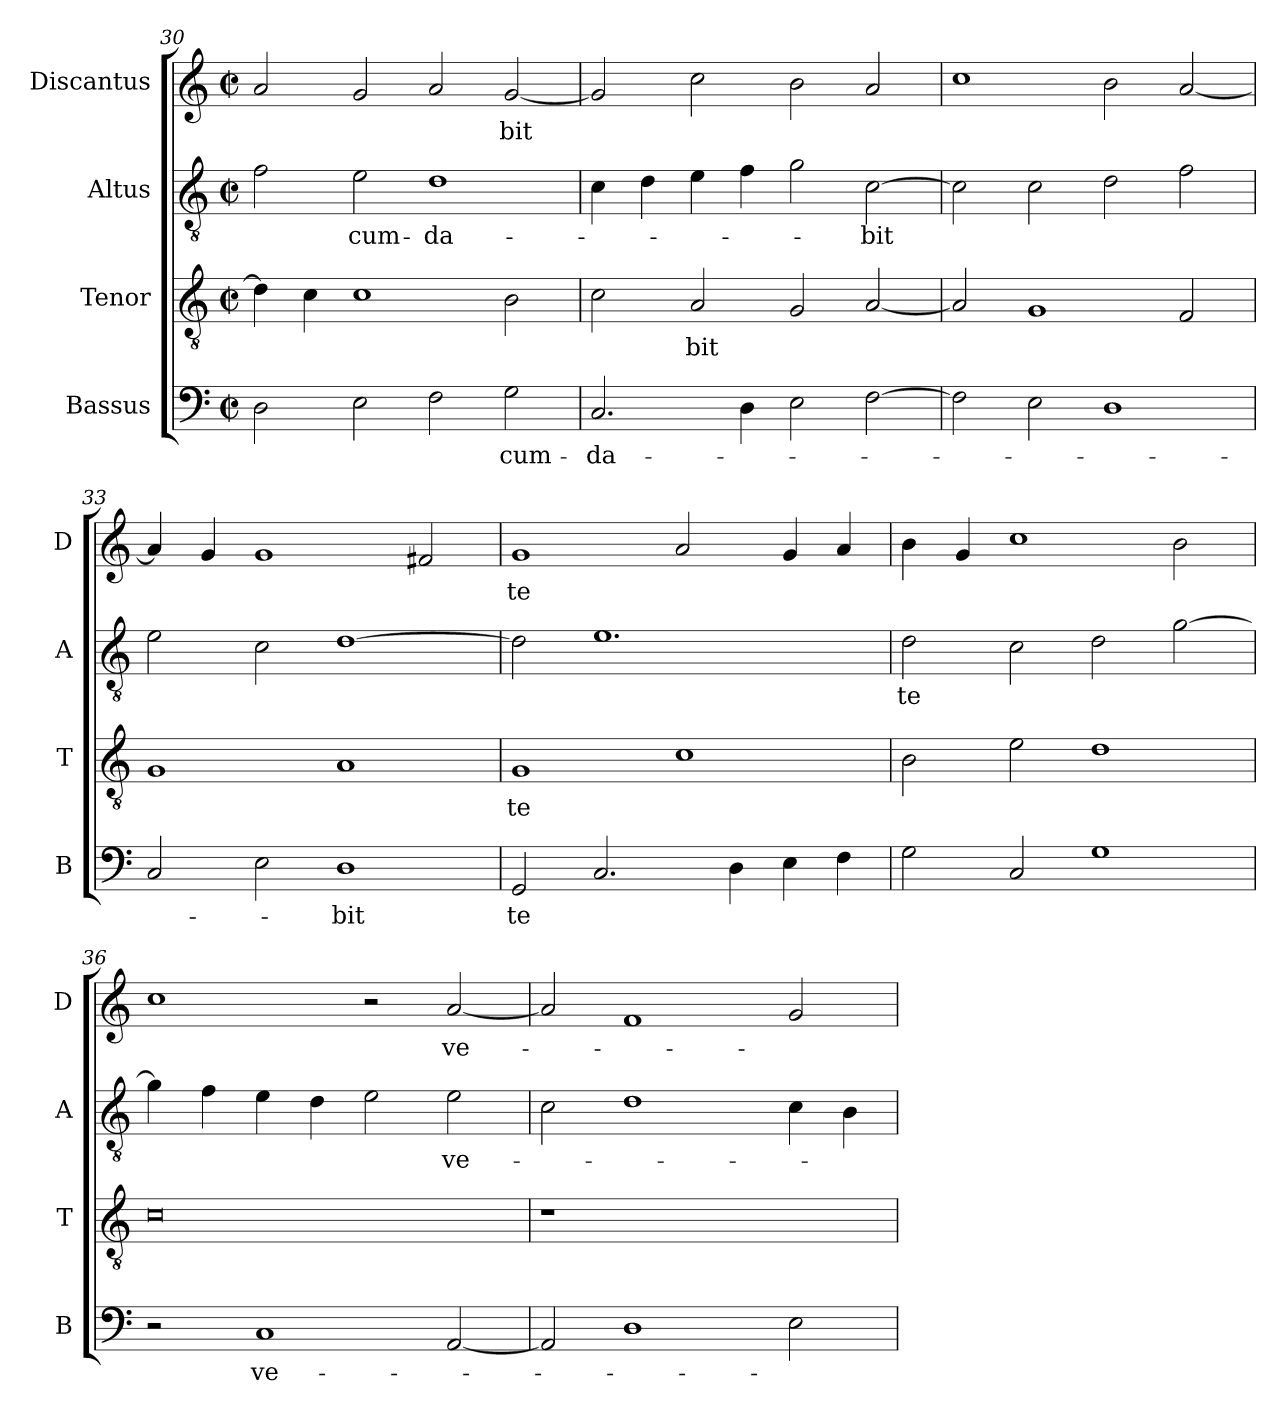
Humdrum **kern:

**kern	**text	**kern	**text	**kern	**text	**kern	**text
*part4	*part4	*part3	*part3	*part2	*part2	*part1	*part1
*staff4	*staff4	*staff3	*staff3	*staff2	*staff2	*staff1	*staff1
*I"Bassus	*	*I"Tenor	*	*I"Altus	*	*I"Discantus	*
*I'B	*	*I'T	*	*I'A	*	*I'D	*
*clefF4	*	*clefGv2	*	*clefGv2	*	*clefG2	*
*k[]	*	*k[]	*	*k[]	*	*k[]	*
*C:	*	*C:	*	*C:	*	*C:	*
*M2/2	*	*M2/2	*	*M2/2	*	*M2/2	*
*met(c|)	*	*met(c|)	*	*met(c|)	*	*met(c|)	*
=30	=30	=30	=30	=30	=30	=30	=30
2D\	.	4d\]	.	2f\	.	2a/	.
.	.	4c\	.	.	.	.	.
!	!	!	!	!	!LO:LY:b	!	!
2E\	.	1c	.	2e\	-cum-	2g/	.
!	!	!	!	!	!LO:LY:b	!	!
2F\	.	.	.	1d	-da-	2a/	.
!	!LO:LY:b	!	!	!	!	!	!LO:LY:b
2G\	-cum-	2B\	.	.	.	[2g/	-bit
!!LO:PB:g=z
=31	=31	=31	=31	=31	=31	=31	=31
!	!LO:LY:b	!	!	!	!	!	!
2.C/	-da-	2c\	.	4c\	.	2g/]	.
.	.	.	.	4d\	.	.	.
!	!	!	!LO:LY:b	!	!	!	!
.	.	2A/	-bit	4e\	.	2cc\	.
4D\	.	.	.	4f\	.	.	.
2E\	.	2G/	.	2g\	.	2b\	.
!	!	!	!	!	!LO:LY:b	!	!
[2F\	.	[2A/	.	[2c\	-bit	2a/	.
=32	=32	=32	=32	=32	=32	=32	=32
2F\]	.	2A/]	.	2c\]	.	1cc	.
2E\	.	1G	.	2c\	.	.	.
1D	.	.	.	2d\	.	2b\	.
.	.	2F/	.	2f\	.	[2a/	.
=33	=33	=33	=33	=33	=33	=33	=33
2C/	.	1G	.	2e\	.	4a/]	.
.	.	.	.	.	.	4g/	.
2E\	.	.	.	2c\	.	1g	.
!	!LO:LY:b	!	!	!	!	!	!
1D	-bit	1A	.	[1d	.	.	.
.	.	.	.	.	.	2f#X/	.
=34	=34	=34	=34	=34	=34	=34	=34
!	!LO:LY:b	!	!LO:LY:b	!	!	!	!LO:LY:b
2GG/	te	1G	te	2d\]	.	1g	te
2.C/	.	.	.	1.e	.	.	.
.	.	1c	.	.	.	2a/	.
4D\	.	.	.	.	.	.	.
4E\	.	.	.	.	.	4g/	.
4F\	.	.	.	.	.	4a/	.
=35	=35	=35	=35	=35	=35	=35	=35
!	!	!	!	!	!LO:LY:b	!	!
2G\	.	2B\	.	2d\	te	4b\	.
.	.	.	.	.	.	4g/	.
2C/	.	2e\	.	2c\	.	1cc	.
1G	.	1d	.	2d\	.	.	.
.	.	.	.	[2g\	.	2b\	.
=36	=36	=36	=36	=36	=36	=36	=36
2r	.	0c	.	4g\]	.	1cc	.
.	.	.	.	4f\	.	.	.
!	!LO:LY:b	!	!	!	!	!	!
1C	ve-	.	.	4e\	.	.	.
.	.	.	.	4d\	.	.	.
.	.	.	.	2e\	.	2r	.
!	!	!	!	!	!LO:LY:b	!	!LO:LY:b
[2AA/	.	.	.	2e\	ve-	[2a/	ve-
!!LO:LB:g=z
=37	=37	=37	=37	=37	=37	=37	=37
2AA/]	.	1r	.	2c\	.	2a/]	.
1D	.	.	.	1d	.	1f	.
.	.	1ryy	.	.	.	.	.
2E\	.	.	.	4c\	.	2g/	.
.	.	.	.	4B\	.	.	.
=	=	=	=	=	=	=	=
*-	*-	*-	*-	*-	*-	*-	*-
